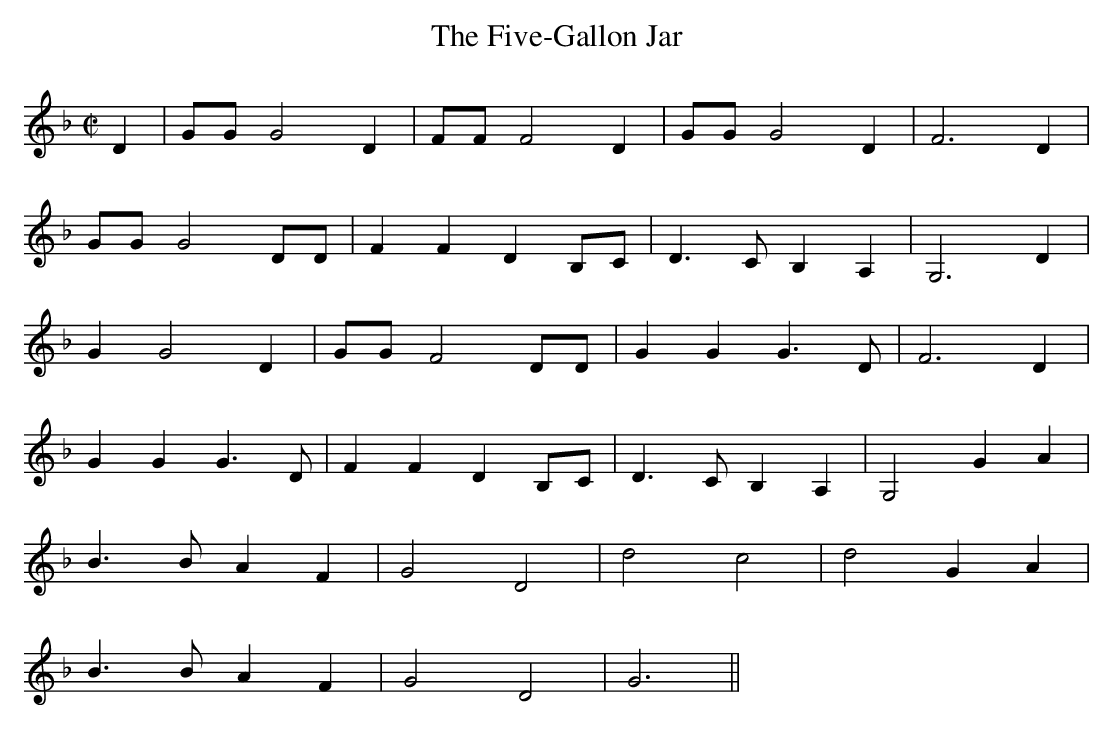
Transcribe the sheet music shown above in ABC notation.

X:1
T:The Five-Gallon Jar
M:C|
L:1/8
K:F
D2|\
GG G4 D2|FF F4 D2|GG G4 D2|F6 D2|
GG G4 DD|F2F2 D2B,C|D3C B,2A,2|G,6 D2|
G2 G4 D2|GG F4 DD|G2G2 G3D|F6 D2|
G2G2 G3D|F2F2 D2B,C|D3C B,2A,2|G,4 G2A2|
B3B A2F2|G4 D4|d4 c4|d4 G2A2|
B3B A2F2|G4 D4|G6 ||
